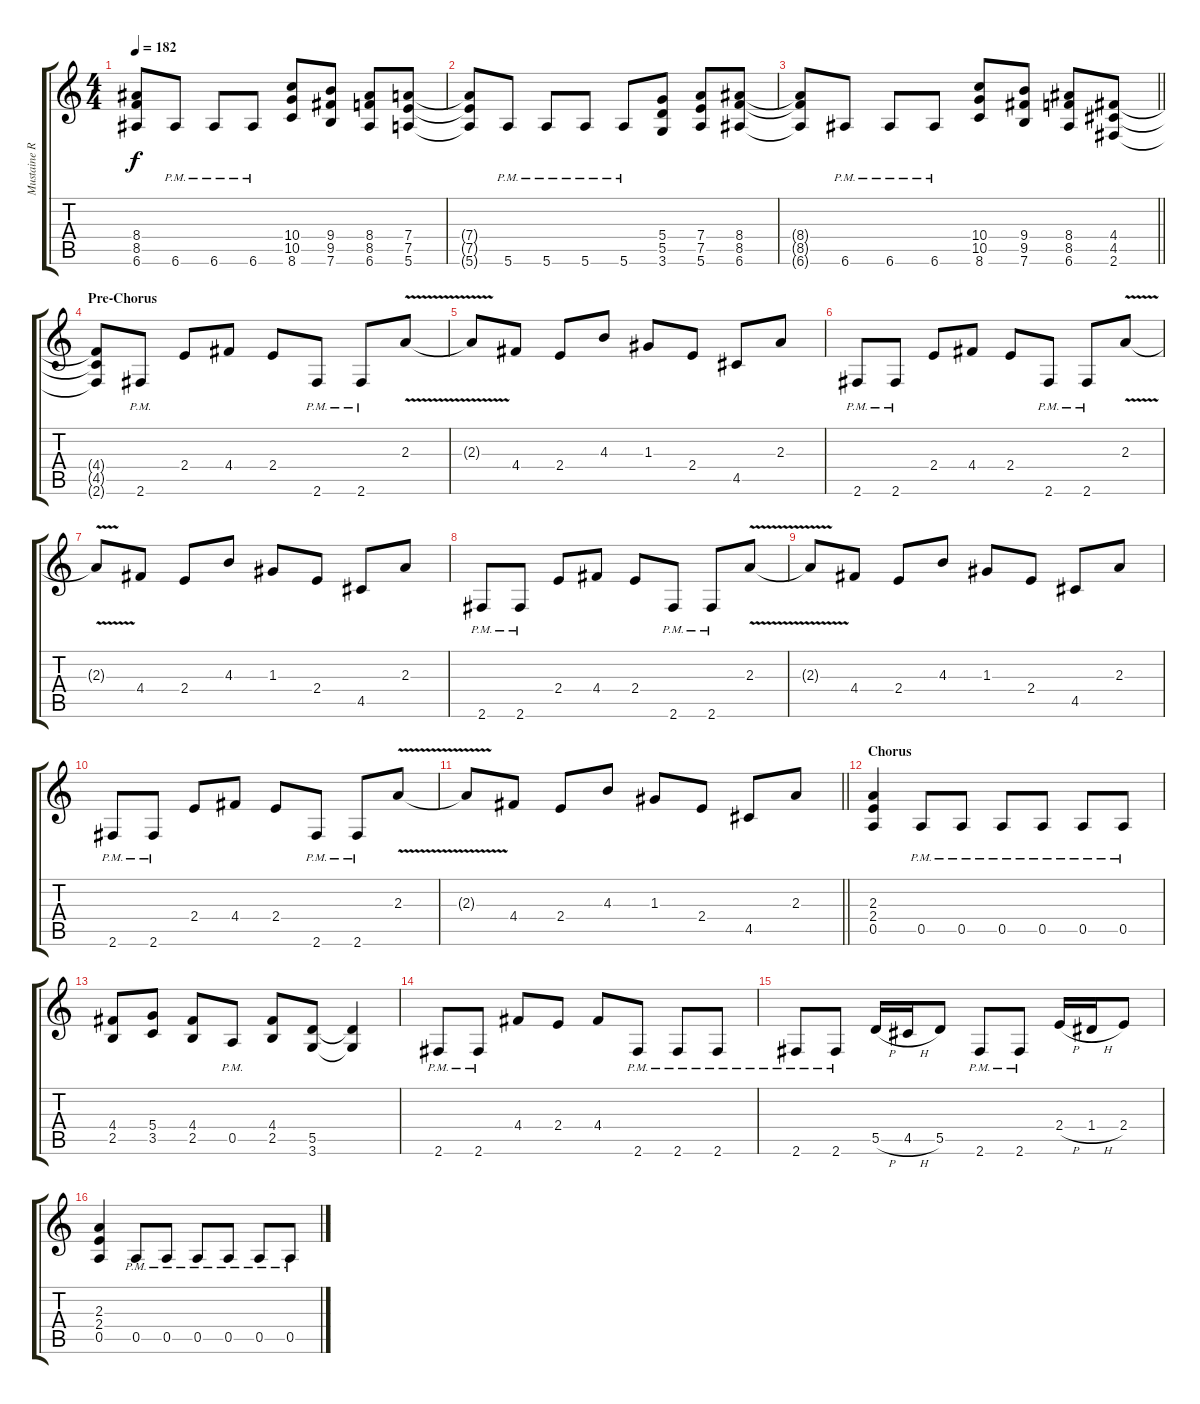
\track ("Mustaine Rhythm" "Mustaine R") {instrument distortionguitar}
\staff {score tabs}
\tuning (E4 B3 G3 D3 A2 E2) {hide}
\ts (4 4)
\tempo 182
\clef g2
\ks c
(8.4{t} 8.5{t} 6.6{t}).8{dy f} 6.6{pm}.8 6.6{pm}.8 6.6{pm}.8 (10.4 10.5 8.6).8 (9.4 9.5 7.6).8 (8.4 8.5 6.6).8 (7.4 7.5 5.6).8 |
(7.4{t} 7.5{t} 5.6{t}).8 5.6{pm}.8 5.6{pm}.8 5.6{pm}.8 5.6{pm}.8 (5.4 5.5 3.6).8 (7.4 7.5 5.6).8 (8.4 8.5 6.6).8 |
\barLineRight lightlight
(8.4{t} 8.5{t} 6.6{t}).8 6.6{pm}.8 6.6{pm}.8 6.6{pm}.8 (10.4 10.5 8.6).8 (9.4 9.5 7.6).8 (8.4 8.5 6.6).8 (4.4 4.5 2.6).8 |
\section ("" "Pre-Chorus")
(4.4{t} 4.5{t} 2.6{t}).8 2.6{pm}.8 2.4.8 4.4.8 2.4.8 2.6{pm}.8 2.6{pm}.8 2.3{v}.8 |
2.3{t}.8 4.4.8 2.4.8 4.3.8 1.3.8 2.4.8 4.5.8 2.3.8 |
2.6{pm}.8 2.6{pm}.8 2.4.8 4.4.8 2.4.8 2.6{pm}.8 2.6{pm}.8 2.3{v}.8 |
2.3{t}.8 4.4.8 2.4.8 4.3.8 1.3.8 2.4.8 4.5.8 2.3.8 |
2.6{pm}.8 2.6{pm}.8 2.4.8 4.4.8 2.4.8 2.6{pm}.8 2.6{pm}.8 2.3{v}.8 |
2.3{t}.8 4.4.8 2.4.8 4.3.8 1.3.8 2.4.8 4.5.8 2.3.8 |
2.6{pm}.8 2.6{pm}.8 2.4.8 4.4.8 2.4.8 2.6{pm}.8 2.6{pm}.8 2.3{v}.8 |
\barLineRight lightlight
2.3{t}.8 4.4.8 2.4.8 4.3.8 1.3.8 2.4.8 4.5.8 2.3.8 |
\section ("" "Chorus")
(2.3 2.4 0.5).4 0.5{pm}.8 0.5{pm}.8 0.5{pm}.8 0.5{pm}.8 0.5{pm}.8 0.5{pm}.8 |
(4.4 2.5).8 (5.4 3.5).8 (4.4 2.5).8 0.5{pm}.8 (4.4 2.5).8 (5.5 3.6).8 (5.5{t} 3.6{t}).4 |
2.6{pm}.8 2.6{pm}.8 4.4.8 2.4.8 4.4.8 2.6{pm}.8 2.6{pm}.8 2.6{pm}.8 |
2.6{pm}.8 2.6{pm}.8 5.5{h}.16 4.5{h}.16 5.5.8 2.6{pm}.8 2.6{pm}.8 2.4{h}.16 1.4{h}.16 2.4.8 |
(2.3 2.4 0.5).4 0.5{pm}.8 0.5{pm}.8 0.5{pm}.8 0.5{pm}.8 0.5{pm}.8 0.5{pm}.8
